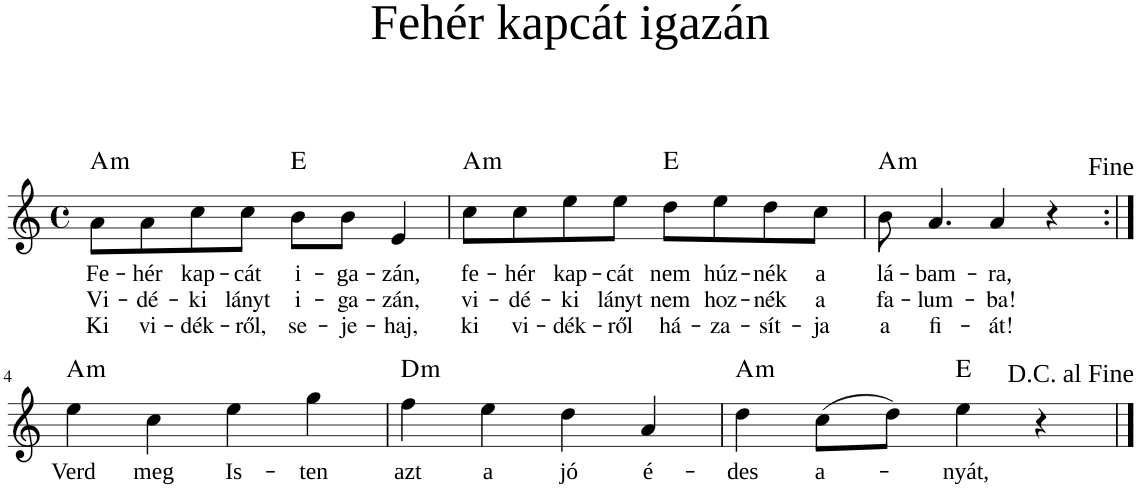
**kern	**text	**text	**text	**harte
*part1	*part1	*part1	*part1	*part1
*staff1	*staff1	*staff1	*staff1	*
*I"Piano	*	*	*	*
*I'Pno	*	*	*	*
*clefG2	*	*	*	*
*k[]	*	*	*	*
*M4/4	*	*	*	*
*met(c)	*	*	*	*
=1	=1	=1	=1	=1
!	!LO:LY:b	!LO:LY:b	!LO:LY:b	!LO:H:kt=m
8a\L	Fe-	Vi-	Ki	A:min
!	!LO:LY:b	!LO:LY:b	!LO:LY:b	!
8a\	-hér	-dé-	vi-	.
!	!LO:LY:b	!LO:LY:b	!LO:LY:b	!
8cc\	kap-	-ki	-dék-	.
!	!LO:LY:b	!LO:LY:b	!LO:LY:b	!
8cc\J	-cát	lányt	-ről,	.
!	!LO:LY:b	!LO:LY:b	!LO:LY:b	!
8b\L	i-	i-	se-	E:maj
!	!LO:LY:b	!LO:LY:b	!LO:LY:b	!
8b\J	-ga-	-ga-	-je-	.
!	!LO:LY:b	!LO:LY:b	!LO:LY:b	!
4e/	-zán,	-zán,	-haj,	.
=2	=2	=2	=2	=2
!	!LO:LY:b	!LO:LY:b	!LO:LY:b	!LO:H:kt=m
8cc\L	fe-	vi-	ki	A:min
!	!LO:LY:b	!LO:LY:b	!LO:LY:b	!
8cc\	-hér	-dé-	vi-	.
!	!LO:LY:b	!LO:LY:b	!LO:LY:b	!
8ee\	kap-	-ki	-dék-	.
!	!LO:LY:b	!LO:LY:b	!LO:LY:b	!
8ee\J	-cát	lányt	-ről	.
!	!LO:LY:b	!LO:LY:b	!LO:LY:b	!
8dd\L	nem	nem	há-	E:maj
!	!LO:LY:b	!LO:LY:b	!LO:LY:b	!
8ee\	húz-	hoz-	-za-	.
!	!LO:LY:b	!LO:LY:b	!LO:LY:b	!
8dd\	-nék	-nék	-sít-	.
!	!LO:LY:b	!LO:LY:b	!LO:LY:b	!
8cc\J	a	a	-ja	.
=3	=3	=3	=3	=3
!	!LO:LY:b	!LO:LY:b	!LO:LY:b	!LO:H:kt=m
8b\	lá-	fa-	a	A:min
!	!LO:LY:b	!LO:LY:b	!LO:LY:b	!
4.a/	-bam-	-lum-	fi-	.
!	!LO:LY:b	!LO:LY:b	!LO:LY:b	!
4a/	-ra,	-ba!	-át!	.
4r	.	.	.	.
!LO:TX:a:t=<font face="Times New Roman"/>Fine	!	!	!	!
!!LO:LB:g=z
=4:|!	=4:|!	=4:|!	=4:|!	=4:|!
!	!LO:LY:b	!	!	!LO:H:kt=m
4ee\	Verd	.	.	A:min
!	!LO:LY:b	!	!	!
4cc\	meg	.	.	.
!	!LO:LY:b	!	!	!
4ee\	Is-	.	.	.
!	!LO:LY:b	!	!	!
4gg\	-ten	.	.	.
=5	=5	=5	=5	=5
!	!LO:LY:b	!	!	!LO:H:kt=m
4ff\	azt	.	.	D:min
!	!LO:LY:b	!	!	!
4ee\	a	.	.	.
!	!LO:LY:b	!	!	!
4dd\	jó	.	.	.
!	!LO:LY:b	!	!	!
4a/	é-	.	.	.
=6	=6	=6	=6	=6
!	!LO:LY:b	!	!	!LO:H:kt=m
4dd\	-des	.	.	A:min
!	!LO:LY:b	!	!	!
(8cc\L	a-	.	.	.
8dd\J)	.	.	.	.
!	!LO:LY:b	!	!	!
4ee\	-nyát,	.	.	E:maj
4r	.	.	.	.
!LO:TX:a:t=<font face="Times New Roman"/>D.C. al Fine	!	!	!	!
==	==	==	==	==
*-	*-	*-	*-	*-
